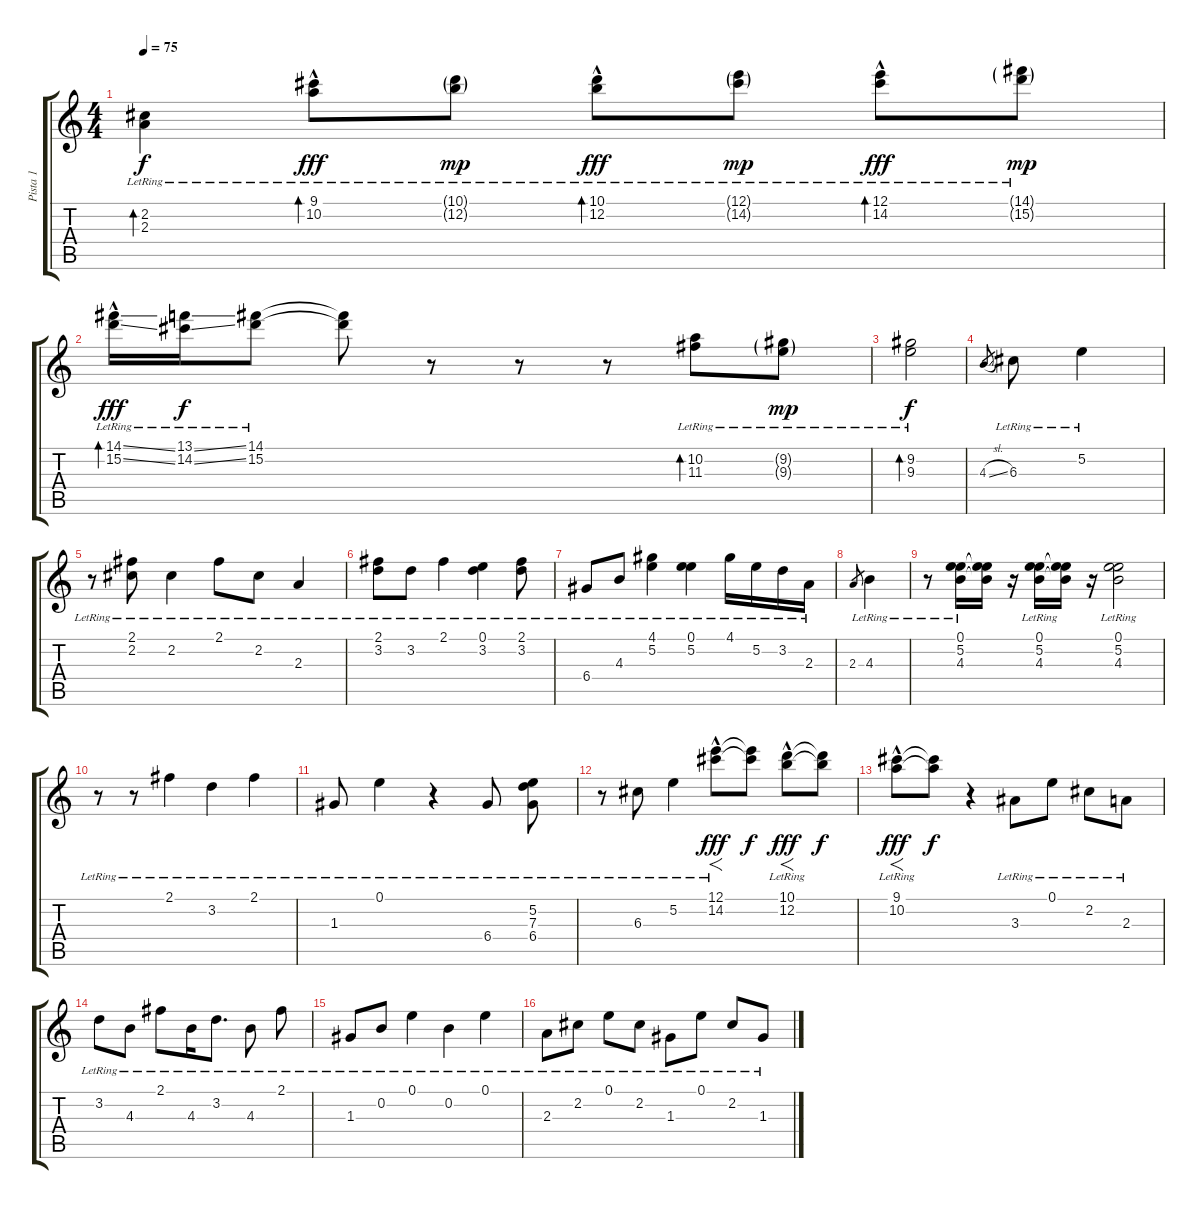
\track ("Pista 1" "Pista 1") {instrument acousticguitarsteel}
\staff {score tabs}
\tuning (E4 B3 G3 D3 A2 E2) {hide}
\ts (4 4)
\tempo 75
\clef g2
\ks c
(2.2{lr} 2.3{lr}).4{bd 120 dy f} (9.1{hac lr} 10.2{hac lr}).8{bd 120 dy fff} (10.1{g lr} 12.2{g lr}).8{dy mp} (10.1{hac lr} 12.2{hac lr}).8{bd 120 dy fff} (12.1{g lr} 14.2{g lr}).8{dy mp} (12.1{hac lr} 14.2{hac lr}).8{bd 120 dy fff} (14.1{g lr} 15.2{g lr}).8{dy mp} |
(14.1{ss hac lr} 15.2{ss hac lr}).16{bd 120 dy fff} (13.1{ss lr} 14.2{ss lr}).16{dy f} (14.1{lr} 15.2{lr}).8 (14.1{t} 15.2{t}).8 r.8 r.8 r.8 (10.2{lr} 11.3{lr}).8{bd 120} (9.2{g lr} 9.3{g lr}).8{dy mp} |
(9.2{lr} 9.3{lr}).2{bd 120 dy f} |
4.3{sl}.8{gr} 6.3{lr}.8 5.2{lr}.4 |
r.8 (2.1{lr} 2.2{lr}).8 2.2{lr}.4 2.1{lr}.8 2.2{lr}.8 2.3{lr}.4 |
(2.1{lr} 3.2{lr}).8 3.2{lr}.8 2.1{lr}.4 (0.1{lr} 3.2{lr}).4 (2.1{lr} 3.2{lr}).8 |
6.4{lr}.8 4.3{lr}.8 (4.1{lr} 5.2{lr}).4 (0.1{lr} 5.2{lr}).4 4.1{lr}.16 5.2{lr}.16 3.2{lr}.16 2.3{lr}.16 |
2.3.8{gr} 4.3{lr}.4 |
r.8 (0.1{lr} 5.2{lr} 4.3{lr}).16 (0.1{t} 5.2{t} 4.3{t}).16 r.16 (0.1{lr} 5.2{lr} 4.3{lr}).16 (0.1{t} 5.2{t} 4.3{t}).16 r.16 (0.1{lr} 5.2{lr} 4.3{lr}).2 |
r.8 r.8 2.1{lr}.4 3.2{lr}.4 2.1{lr}.4 |
1.3{lr}.8 0.1{lr}.4 r.4 6.4{lr}.8 (5.2{lr} 7.3{lr} 6.4{lr}).8 |
r.8 6.3{lr}.8 5.2{lr}.4 (12.1{hac} 14.2{hac lr}).8{f dy fff} (12.1{t} 14.2{t}).8{dy f} (10.1{hac} 12.2{hac lr}).8{f dy fff} (10.1{t} 12.2{t}).8{dy f} |
(9.1{hac} 10.2{hac lr}).8{f dy fff} (9.1{t} 10.2{t}).8{dy f} r.4 3.3{lr}.8 0.1{lr}.8 2.2{lr}.8 2.3{lr}.8 |
3.2{lr}.8 4.3{lr}.8 2.1{lr}.8 4.3{lr}.16 3.2{lr}.8{d} 4.3{lr}.8 2.1{lr}.8 |
1.3{lr}.8 0.2{lr}.8 0.1{lr}.4 0.2{lr}.4 0.1{lr}.4 |
2.3{lr}.8 2.2{lr}.8 0.1{lr}.8 2.2{lr}.8 1.3{lr}.8 0.1{lr}.8 2.2{lr}.8 1.3{lr}.8
